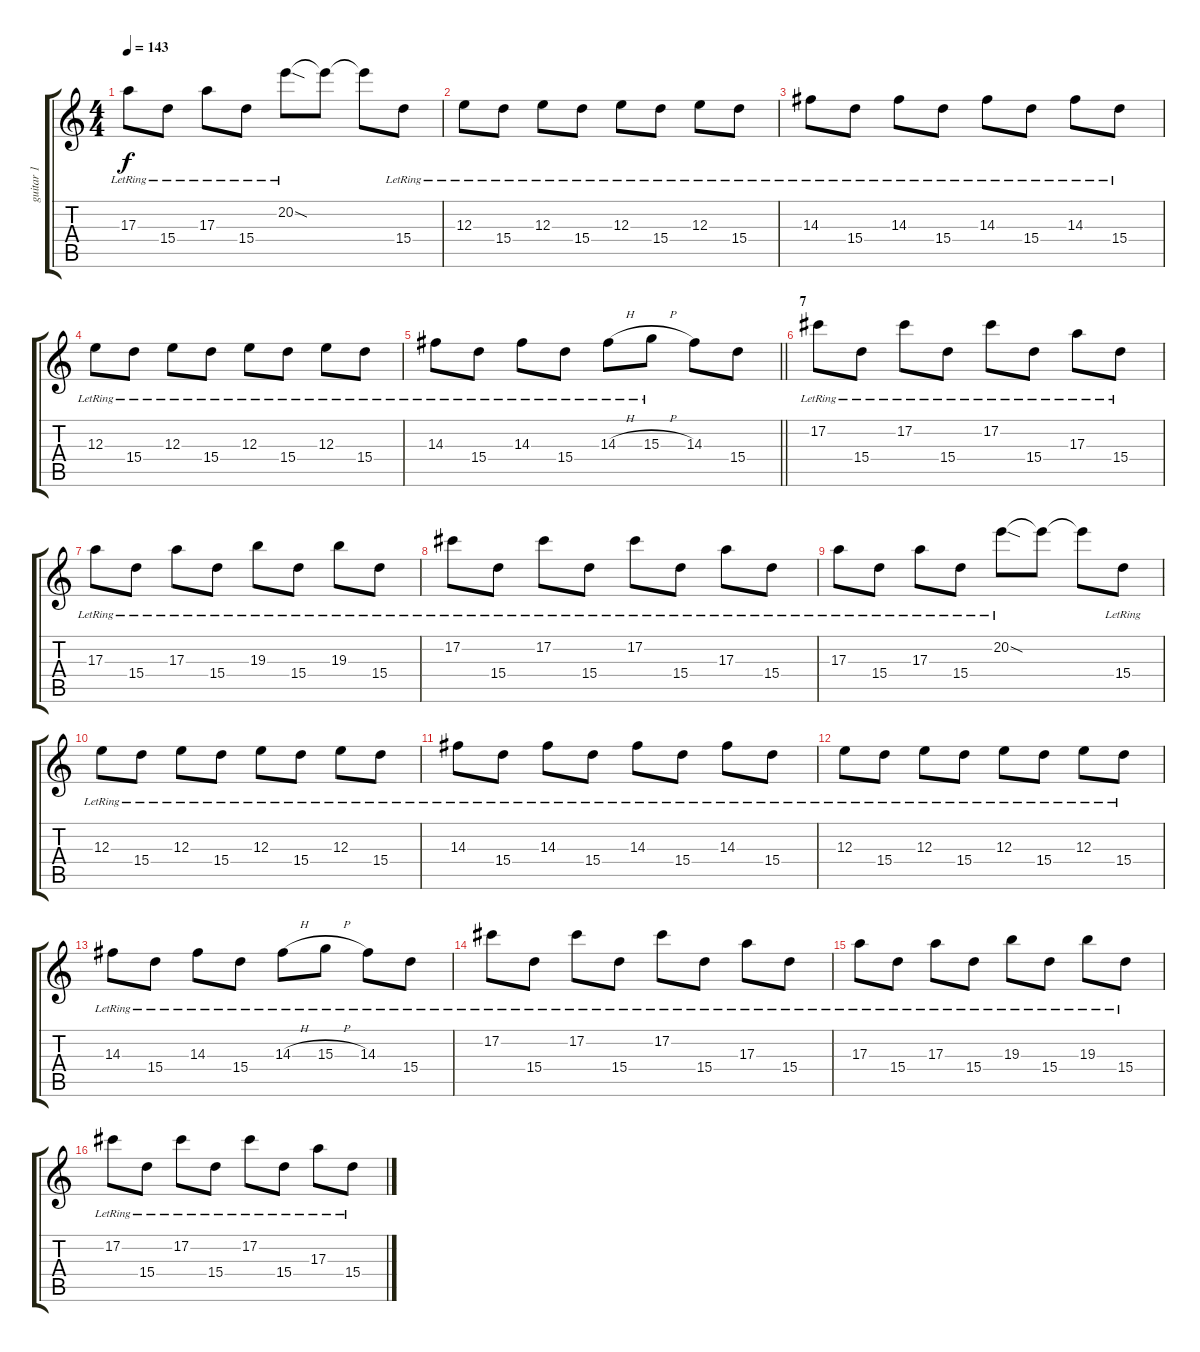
\track ("guitar 1" "guitar 1") {instrument distortionguitar}
\staff {score tabs}
\tuning (Db4 Ab3 E3 B2 Gb2 B1) {hide}
\ts (4 4)
\tempo 143
\clef g2
\ks c
17.3{lr}.8{dy f} 15.4{lr}.8 17.3{lr}.8 15.4{lr}.8 20.2{sod lr}.8 20.2{t}.8 20.2{t}.8 15.4{lr}.8 |
12.3{lr}.8 15.4{lr}.8 12.3{lr}.8 15.4{lr}.8 12.3{lr}.8 15.4{lr}.8 12.3{lr}.8 15.4{lr}.8 |
14.3{lr}.8 15.4{lr}.8 14.3{lr}.8 15.4{lr}.8 14.3{lr}.8 15.4{lr}.8 14.3{lr}.8 15.4{lr}.8 |
12.3{lr}.8 15.4{lr}.8 12.3{lr}.8 15.4{lr}.8 12.3{lr}.8 15.4{lr}.8 12.3{lr}.8 15.4{lr}.8 |
\barLineRight lightlight
14.3{lr}.8 15.4{lr}.8 14.3{lr}.8 15.4{lr}.8 14.3{h lr}.8 15.3{h lr}.8 14.3.8 15.4.8 |
\section ("" "7")
17.2{lr}.8 15.4{lr}.8 17.2{lr}.8 15.4{lr}.8 17.2{lr}.8 15.4{lr}.8 17.3{lr}.8 15.4{lr}.8 |
17.3{lr}.8 15.4{lr}.8 17.3{lr}.8 15.4{lr}.8 19.3{lr}.8 15.4{lr}.8 19.3{lr}.8 15.4{lr}.8 |
17.2{lr}.8 15.4{lr}.8 17.2{lr}.8 15.4{lr}.8 17.2{lr}.8 15.4{lr}.8 17.3{lr}.8 15.4{lr}.8 |
17.3{lr}.8 15.4{lr}.8 17.3{lr}.8 15.4{lr}.8 20.2{sod lr}.8 20.2{t}.8 20.2{t}.8 15.4{lr}.8 |
12.3{lr}.8 15.4{lr}.8 12.3{lr}.8 15.4{lr}.8 12.3{lr}.8 15.4{lr}.8 12.3{lr}.8 15.4{lr}.8 |
14.3{lr}.8 15.4{lr}.8 14.3{lr}.8 15.4{lr}.8 14.3{lr}.8 15.4{lr}.8 14.3{lr}.8 15.4{lr}.8 |
12.3{lr}.8 15.4{lr}.8 12.3{lr}.8 15.4{lr}.8 12.3{lr}.8 15.4{lr}.8 12.3{lr}.8 15.4{lr}.8 |
14.3{lr}.8 15.4{lr}.8 14.3{lr}.8 15.4{lr}.8 14.3{h lr}.8 15.3{h lr}.8 14.3{lr}.8 15.4{lr}.8 |
17.2{lr}.8 15.4{lr}.8 17.2{lr}.8 15.4{lr}.8 17.2{lr}.8 15.4{lr}.8 17.3{lr}.8 15.4{lr}.8 |
17.3{lr}.8 15.4{lr}.8 17.3{lr}.8 15.4{lr}.8 19.3{lr}.8 15.4{lr}.8 19.3{lr}.8 15.4{lr}.8 |
17.2{lr}.8 15.4{lr}.8 17.2{lr}.8 15.4{lr}.8 17.2{lr}.8 15.4{lr}.8 17.3{lr}.8 15.4{lr}.8
